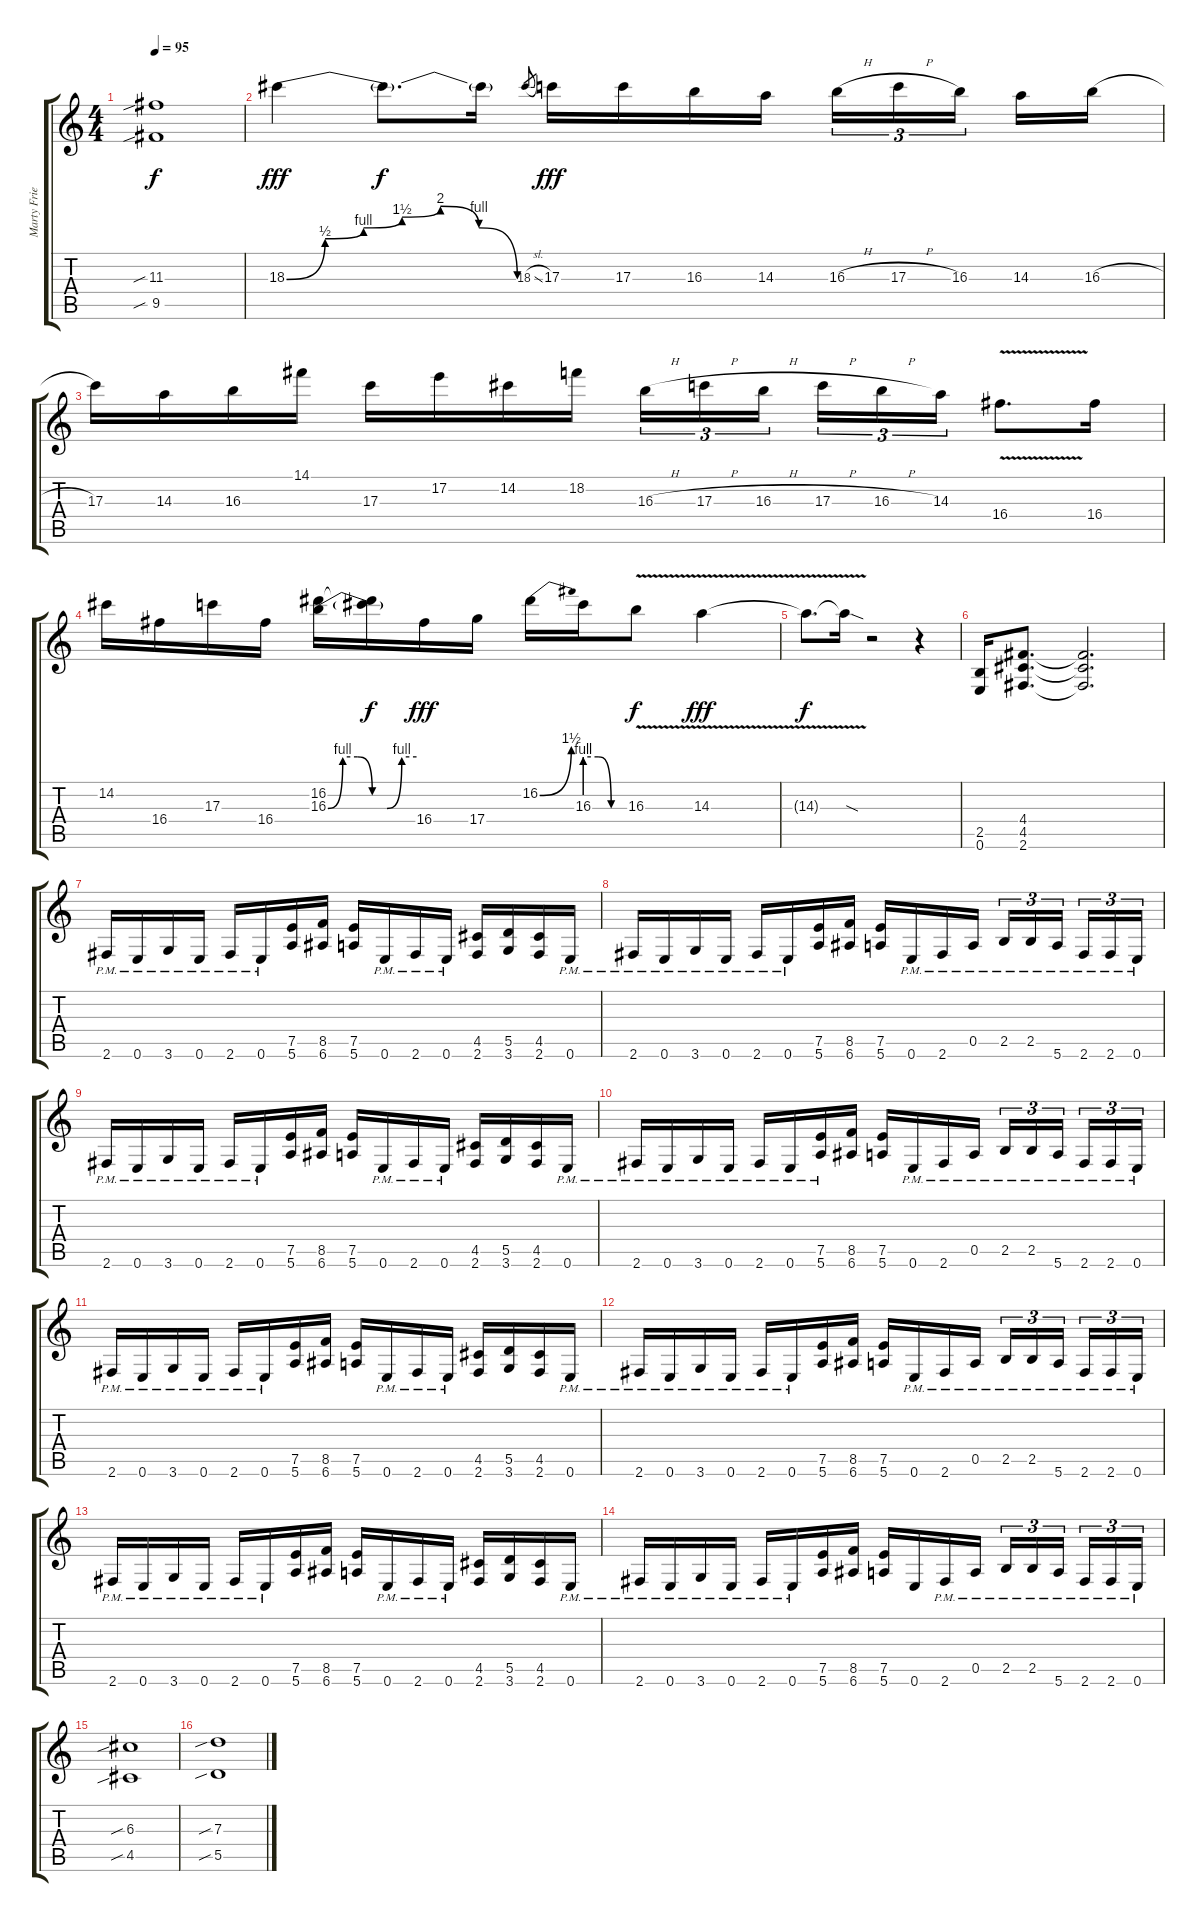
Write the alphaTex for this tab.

\track ("Marty Friedman" "Marty Frie") {instrument distortionguitar}
\staff {score tabs}
\tuning (E4 B3 G3 D3 A2 E2) {hide}
\ts (4 4)
\tempo 95
\clef g2
\ks c
(11.3{sib} 9.5{sib}).1{dy f} |
18.3{be (custom 0 0 10 2 20 4 30 6 40 8 50 4 60 0)}.4{dy fff} 18.3{t}.8{d dy f} 18.3{t}.16 18.3{sl}.8{gr} 17.3.16{dy fff} 17.3.16 16.3.16 14.3.16 16.3{h}.16{tu (3 2)} 17.3{h}.16{tu (3 2)} 16.3.16{tu (3 2) beam splitsecondary} 14.3.16 16.3{h}.16 |
17.3.16 14.3.16 16.3.16 14.1.16 17.3.16 17.2.16 14.2.16 18.2.16 16.3{h}.16{tu (3 2)} 17.3{h}.16{tu (3 2)} 16.3{h}.16{tu (3 2) beam splitsecondary} 17.3{h}.16{tu (3 2)} 16.3{h}.16{tu (3 2)} 14.3.16{tu (3 2)} 16.4{v}.8{d} 16.4.16 |
14.2.16 16.4.16 17.3.16 16.4.16 (16.2 16.3{be (custom 0 0 10 4 20 4 30 0 40 0 50 4 60 4)}).16 (16.2{t} 16.3{t}).16{dy f} 16.4.16{dy fff} 17.4.16 16.2{be (bend 0 0 60 6)}.16 16.3{be (custom 0 4 20 4 40 0 60 0)}.16 16.3{v}.8{dy f} 14.3{v}.4{dy fff} |
14.3{v t}.8{d dy f} 14.3{sod t}.16 r.2 r.4 |
(2.5 0.6).16 (4.4 4.5 2.6).8{d} (4.4{t} 4.5{t} 2.6{t}).2{d} |
2.6{pm}.16 0.6{pm}.16 3.6{pm}.16 0.6{pm}.16 2.6{pm}.16 0.6{pm}.16 (7.5 5.6).16 (8.5 6.6).16 (7.5 5.6).16 0.6{pm}.16 2.6{pm}.16 0.6{pm}.16 (4.5 2.6).16 (5.5 3.6).16 (4.5 2.6).16 0.6{pm}.16 |
2.6{pm}.16 0.6{pm}.16 3.6{pm}.16 0.6{pm}.16 2.6{pm}.16 0.6{pm}.16 (7.5 5.6).16 (8.5 6.6).16 (7.5 5.6).16 0.6{pm}.16 2.6{pm}.16 0.5{pm}.16 2.5{pm}.16{tu (3 2)} 2.5{pm}.16{tu (3 2)} 5.6{pm}.16{tu (3 2) beam splitsecondary} 2.6{pm}.16{tu (3 2)} 2.6{pm}.16{tu (3 2)} 0.6{pm}.16{tu (3 2)} |
2.6{pm}.16 0.6{pm}.16 3.6{pm}.16 0.6{pm}.16 2.6{pm}.16 0.6{pm}.16 (7.5 5.6).16 (8.5 6.6).16 (7.5 5.6).16 0.6{pm}.16 2.6{pm}.16 0.6{pm}.16 (4.5 2.6).16 (5.5 3.6).16 (4.5 2.6).16 0.6{pm}.16 |
2.6{pm}.16 0.6{pm}.16 3.6{pm}.16 0.6{pm}.16 2.6{pm}.16 0.6{pm}.16 (7.5{pm} 5.6{pm}).16 (8.5 6.6).16 (7.5 5.6).16 0.6{pm}.16 2.6{pm}.16 0.5{pm}.16 2.5{pm}.16{tu (3 2)} 2.5{pm}.16{tu (3 2)} 5.6{pm}.16{tu (3 2) beam splitsecondary} 2.6{pm}.16{tu (3 2)} 2.6{pm}.16{tu (3 2)} 0.6{pm}.16{tu (3 2)} |
2.6{pm}.16 0.6{pm}.16 3.6{pm}.16 0.6{pm}.16 2.6{pm}.16 0.6{pm}.16 (7.5 5.6).16 (8.5 6.6).16 (7.5 5.6).16 0.6{pm}.16 2.6{pm}.16 0.6{pm}.16 (4.5 2.6).16 (5.5 3.6).16 (4.5 2.6).16 0.6{pm}.16 |
2.6{pm}.16 0.6{pm}.16 3.6{pm}.16 0.6{pm}.16 2.6{pm}.16 0.6{pm}.16 (7.5 5.6).16 (8.5 6.6).16 (7.5 5.6).16 0.6{pm}.16 2.6{pm}.16 0.5{pm}.16 2.5{pm}.16{tu (3 2)} 2.5{pm}.16{tu (3 2)} 5.6{pm}.16{tu (3 2) beam splitsecondary} 2.6{pm}.16{tu (3 2)} 2.6{pm}.16{tu (3 2)} 0.6{pm}.16{tu (3 2)} |
2.6{pm}.16 0.6{pm}.16 3.6{pm}.16 0.6{pm}.16 2.6{pm}.16 0.6{pm}.16 (7.5 5.6).16 (8.5 6.6).16 (7.5 5.6).16 0.6{pm}.16 2.6{pm}.16 0.6{pm}.16 (4.5 2.6).16 (5.5 3.6).16 (4.5 2.6).16 0.6{pm}.16 |
2.6{pm}.16 0.6{pm}.16 3.6{pm}.16 0.6{pm}.16 2.6{pm}.16 0.6{pm}.16 (7.5 5.6).16 (8.5 6.6).16 (7.5 5.6).16 0.6.16 2.6{pm}.16 0.5{pm}.16 2.5{pm}.16{tu (3 2)} 2.5{pm}.16{tu (3 2)} 5.6{pm}.16{tu (3 2) beam splitsecondary} 2.6{pm}.16{tu (3 2)} 2.6{pm}.16{tu (3 2)} 0.6{pm}.16{tu (3 2)} |
(6.3{sib} 4.5{sib}).1 |
(7.3{sib} 5.5{sib}).1
